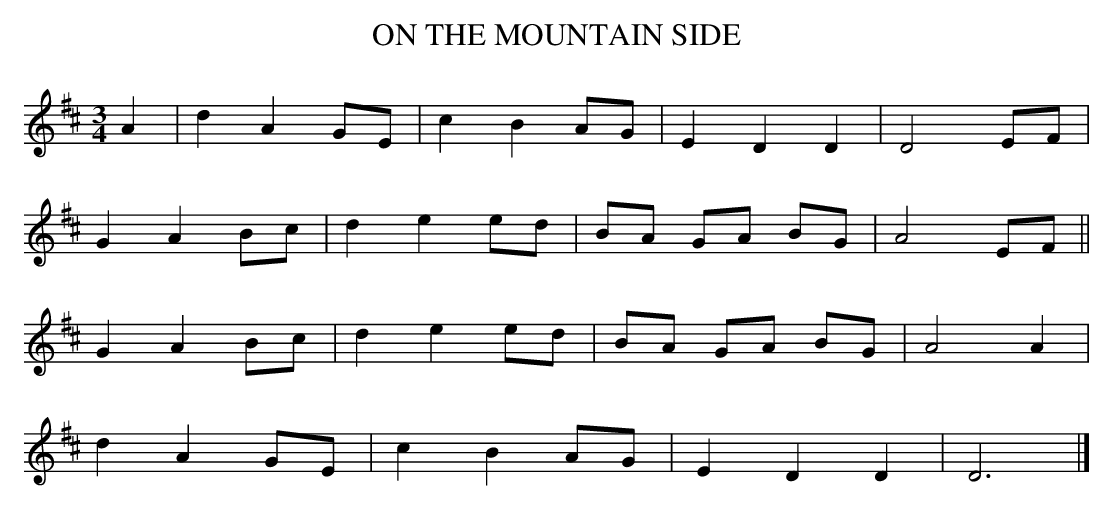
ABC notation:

X:1
T:ON THE MOUNTAIN SIDE
Y:"slow"
M:3/4
L:1/8
K:D
A2|d2 A2 GE|c2 B2 AG|E2 D2 D2|D4 EF|
G2 A2 Bc|d2 e2 ed|BA GA BG|A4 EF||
G2 A2 Bc|d2 e2 ed|BA GA BG|A4 A2|
d2 A2 GE|c2 B2 AG|E2 D2 D2|D6|]
